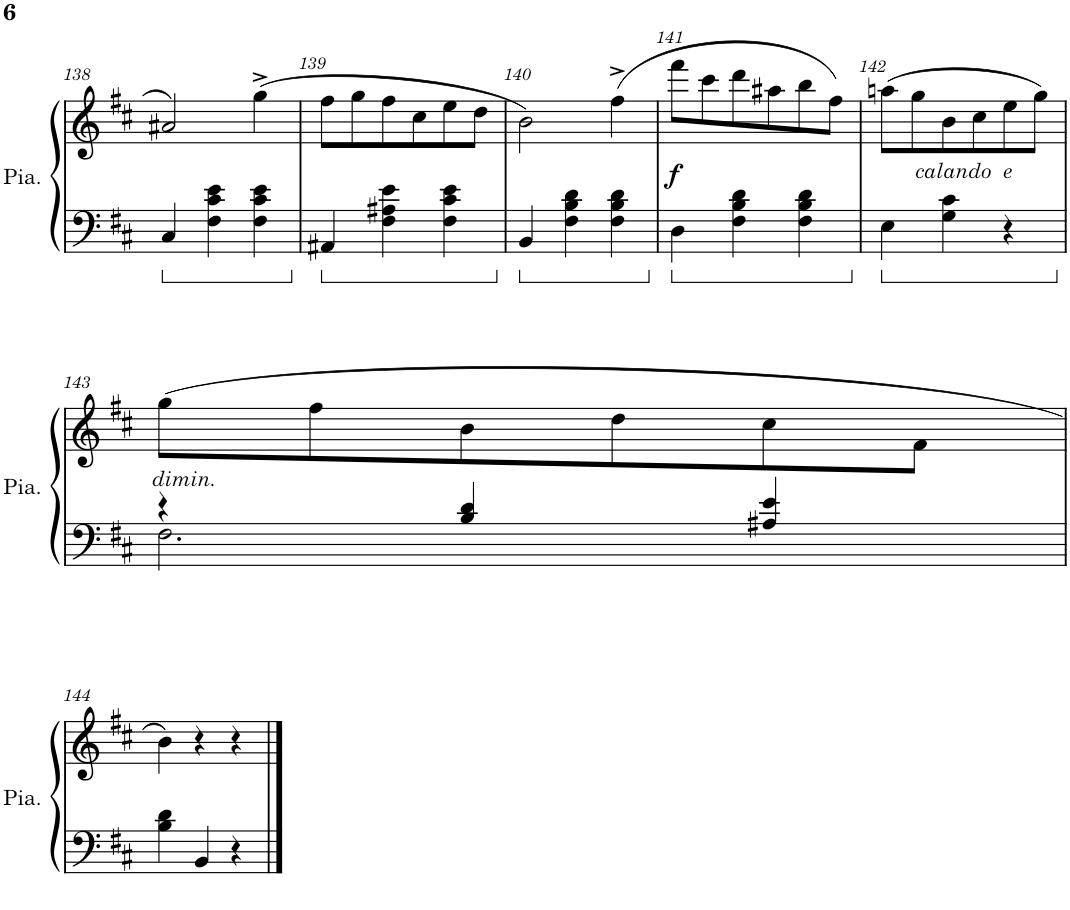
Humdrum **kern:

**kern	**kern	**dynam
*part1	*part1	*part1
*staff2	*staff1	*staff1/2
*I"Piano	*	*
*I'Pia.	*	*
!!LO:PB:g=z
*clefF4	*clefG2	*
*k[f#c#]	*k[f#c#]	*
*M3/4	*M3/4	*
=138	=138	=138
4C#/	2a#X/	.
4F#\ 4c#\ 4e\	.	.
4F#\ 4c#\ 4e\	(4gg^\	.
=139	=139	=139
4AA#X/	8ff#\L	.
.	8gg\	.
4F#\ 4A#X\ 4e\	8ff#\	.
.	8cc#\	.
4F#\ 4c#\ 4e\	8ee\	.
.	8dd\J	.
=140	=140	=140
4BB/	2b\)	.
4F#\ 4B\ 4d\	.	.
4F#\ 4B\ 4d\	(4ff#^\	.
=141	=141	=141
!	!	!LO:DY:b
4D\	8fff#\L	f
.	8ccc#\	.
4F#\ 4B\ 4d\	8ddd\	.
.	8aa#X\	.
4F#\ 4B\ 4d\	8bb\	.
.	8ff#\J)	.
=142	=142	=142
!	!LO:TX:b:i:t=calando  e	!
4E\	(8aan\L	.
.	8gg\	.
4G\ 4c#\	8b\	.
.	8cc#\	.
4r	8ee\	.
.	8gg\J)	.
!!LO:LB:g=z
=143	=143	=143
*^	*	*
!	!	!LO:TX:b:i:t=dimin.	!
4r	2.F#\	(8gg\L	.
.	.	8ff#\	.
4B/ 4d/	.	8b\	.
.	.	8dd\	.
4A#X/ 4e/	.	8cc#\	.
.	.	8f#\J	.
*v	*v	*	*
!!LO:LB:g=z
=144	=144	=144
4B\ 4d\	4b\)	.
4BB/	4r	.
4r	4r	.
==	==	==
*-	*-	*-
